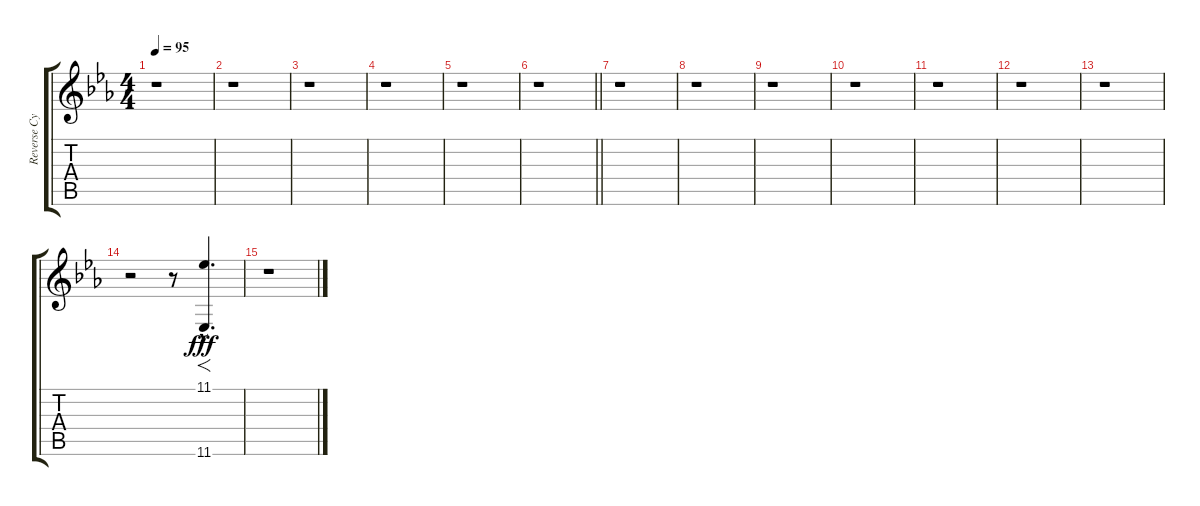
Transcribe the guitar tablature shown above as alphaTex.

\track ("Reverse Cymbal" "Reverse Cy") {instrument reversecymbal}
\staff {score tabs}
\tuning (E4 B3 G3 D3 A2 E2) {hide}
\ts (4 4)
\tempo 95
\clef g2
\ks eb
r.1{dy fff} |
r.1 |
r.1 |
r.1 |
r.1 |
\barLineRight lightlight
r.1 |
\section ("" "")
r.1 |
r.1 |
r.1 |
r.1 |
r.1 |
r.1 |
r.1 |
r.2 r.8 (11.1{hac} 11.6{hac}).4{f d} |
r.1
